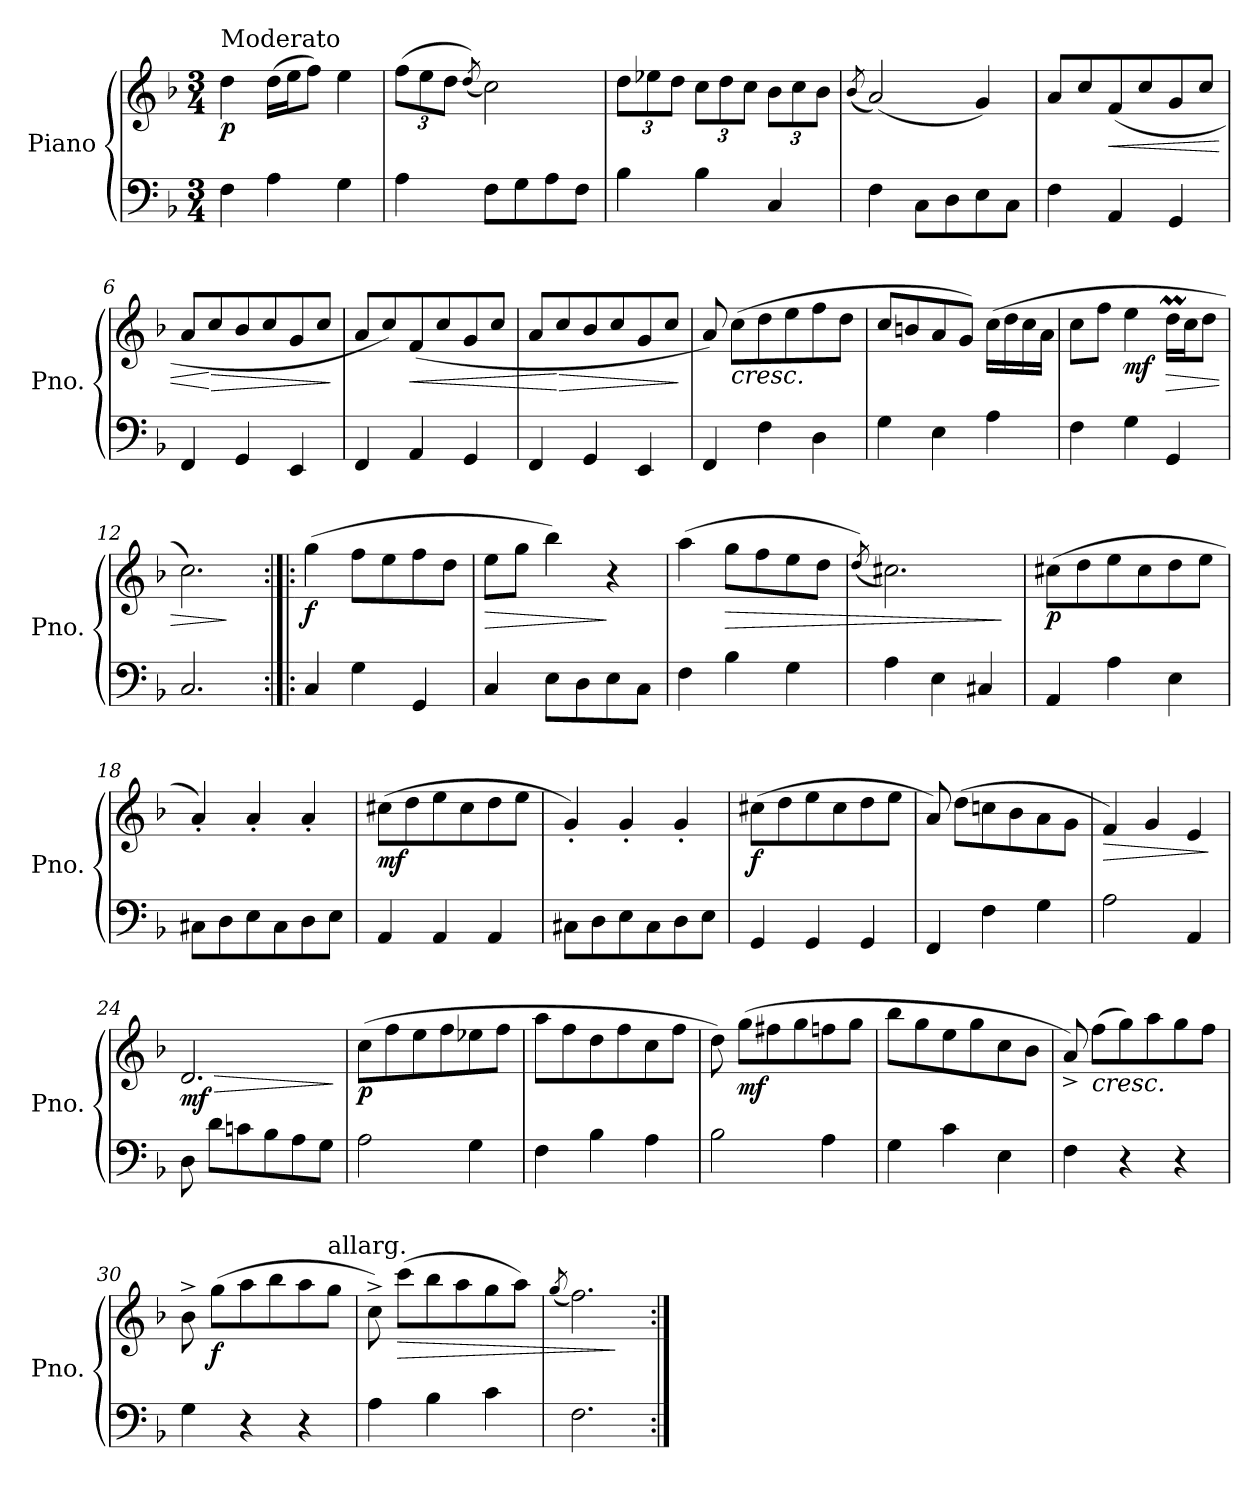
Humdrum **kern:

**kern	**kern	**dynam
*part1	*part1	*part1
*staff2	*staff1	*staff1/2
*I"Piano	*	*
*I'Pno.	*	*
*clefF4	*clefG2	*
*k[b-]	*k[b-]	*
*M3/4	*M3/4	*
=1	=1	=1
!	!LO:TX:a:t=Moderato	!
!	!	!LO:DY:b
4F<\	4dd\	p
4A\	(16dd\LL	.
.	16ee\J	.
.	8ff\J)	.
4G\	4ee\	.
=2	=2	=2
*	*Xbrackettup	*
4A\	(12ff\L	.
.	12ee\	.
.	12dd\J	.
.	(8qdd/)	.
8F<\L	2cc\)	.
8G\	.	.
8A\	.	.
8F\J	.	.
=3	=3	=3
4B-<\	12dd\L	.
.	12ee-X\	.
.	12dd\J	.
4B-<\	12cc\L	.
.	12dd\	.
.	12cc\J	.
4C/	12b-\L	.
.	12cc\	.
.	12b-\J	.
=4	=4	=4
.	(8qb-/	.
4F<\	(2a/)	.
8C<\L	.	.
8D\	.	.
8E\	4g/)	.
8C\J	.	.
!!LO:LB:g=z
=5	=5	=5
4F\	8a/L	.
.	8cc/	.
!	!	!LO:HP:b
4AA</	(>8f/	<
.	8cc/	.
4GG/	8g/	.
.	8cc/J	.
=6	=6	=6
4FF/	8a/L	.
!	!	!LO:HP:n=1:b
.	8cc/	[ >
4GG/	8b-/	.
.	8cc/	.
4EE</	8g/	.
.	8cc/J	.
.	.	]
=7	=7	=7
4FF</	8a/L	.
.	8cc/)	.
!	!	!LO:HP:b
4AA/	(>8f/	<
.	8cc/	.
4GG/	8g/	.
.	8cc/J	.
=8	=8	=8
4FF/	8a/L	.
!	!	!LO:HP:n=1:b
.	8cc/	[ >
4GG/	8b-/	.
.	8cc/	.
4EE/	8g/	.
.	8cc/J	.
.	.	]
=9	=9	=9
4FF/	8a/)	.
!	!LO:TX:b:i:t=cresc.	!
.	(8cc\L	.
4F<\	8dd\	.
.	8ee\	.
4D<\	8ff\	.
.	8dd\J	.
=10	=10	=10
4G<\	8cc/L	.
.	8bn/	.
4E<\	8a/	.
.	8g/J)	.
4A<\	(16cc\LL	.
.	16dd\	.
.	16cc\	.
.	16a\JJ	.
!!LO:LB:g=z
=11	=11	=11
4F<\	8cc\L	.
.	8ff\J	.
!	!	!LO:DY:b
4G<\	4ee\	mf
!	!	!LO:HP:b
4GG</	16ddM\LL	>
.	16cc\J	.
.	8dd\J	.
=12	=12	=12
2.C</	2.cc\)	.
.	.	]
=13:|!|:	=13:|!|:	=13:|!|:
!	!	!LO:DY:b
4C</	(4gg\	f
4G\	8ff\L	.
.	8ee\	.
4GG/	8ff\	.
.	8dd\J	.
=14	=14	=14
!	!	!LO:HP:b
4C</	8ee\L	>
.	8gg\J	.
8E<\L	4bb-\)	.
8D\	.	.
8E\	4r	]
8C<\J	.	.
=15	=15	=15
4F<\	(4aa\	.
!	!	!LO:HP:b
4B-<\	8gg\L	>
.	8ff\	.
4G<\	8ee\	.
.	8dd\J	.
=16	=16	=16
.	(8qdd/)	.
4A<\	2.cc#X\)	.
4E<\	.	.
4C#X</	.	.
.	.	]
=17	=17	=17
!	!	!LO:DY:b
4AA</	(8cc#X\L	p
.	8dd\	.
4A<\	8ee\	.
.	8cc#\	.
4E<\	8dd\	.
.	8ee\J	.
!!LO:LB:g=z
=18	=18	=18
8C#X\L	4a'/)	.
8D\	.	.
8E\	4a'/	.
8C#\	.	.
8D\	4a'/	.
8E\J	.	.
=19	=19	=19
!	!	!LO:DY:b
4AA</	(8cc#X\L	mf
.	8dd\	.
4AA/	8ee\	.
.	8cc#\	.
4AA/	8dd\	.
.	8ee\J	.
=20	=20	=20
8C#X<\L	4g'/)	.
8D\	.	.
8E\	4g'/	.
8C#\	.	.
8D\	4g'/	.
8E\J	.	.
=21	=21	=21
!	!	!LO:DY:b
4GG</	(8cc#X\L	f
.	8dd\	.
4GG/	8ee\	.
.	8cc#\	.
4GG</	8dd\	.
.	8ee\J	.
=22	=22	=22
4FF</	8a/)	.
.	(8dd\L	.
4F<\	8ccn\	.
.	8b-\	.
4G<\	8a\	.
.	8g\J	.
=23	=23	=23
!	!	!LO:HP:b
2A<\	4f/)	>
.	4g/	.
4AA/	4e/	.
.	.	]
=24	=24	=24
!	!	!LO:HP:b
!	!	!LO:DY:n=1:b
8D<\	2.d/	> mf
8d<\L	.	.
8cn\	.	.
8B-\	.	.
8A\	.	.
8G<\J	.	.
.	.	]
=25	=25	=25
!	!	!LO:DY:b
2A<\	(8cc\L	p
.	8ff\	.
.	8ee\	.
.	8ff\	.
4G\	8ee-X\	.
.	8ff\J	.
!!LO:LB:g=z
=26	=26	=26
4F<\	8aa\L	.
.	8ff\	.
4B-<\	8dd\	.
.	8ff\	.
4A\	8cc\	.
.	8ff\J	.
=27	=27	=27
2B-\	8dd\)	.
!	!	!LO:DY:b
.	(8gg\L	mf
.	8ff#X\	.
.	8gg\	.
4A\	8ffn\	.
.	8gg\J	.
=28	=28	=28
4G\	8bb-\L	.
.	8gg\	.
4c<\	8ee\	.
.	8gg\	.
4E<\	8cc\	.
.	8b-\J	.
=29	=29	=29
4F<\	8a^/)	.
!	!LO:TX:b:i:t=cresc.	!
.	(8ff\L	.
4r	8gg\)	.
.	8aa\	.
4r	8gg\	.
.	8ff\J	.
=30	=30	=30
4G<\	8b-^\	.
!	!	!LO:DY:b
.	(8gg\L	f
4r	8aa\	.
.	8bb-\	.
4r	8aa\	.
!	!LO:TX:a:t=allarg.	!
.	8gg\J	.
=31	=31	=31
4A<\	8cc^\)	.
!	!	!LO:HP:b
.	(8ccc\L	>
4B-\	8bb-\	.
.	8aa\	.
4c\	8gg\	.
.	8aa\J)	.
=32	=32	=32
.	(8qgg/	.
2.F\	2.ff\)	.
.	.	]
=:|!	=:|!	=:|!
*-	*-	*-
